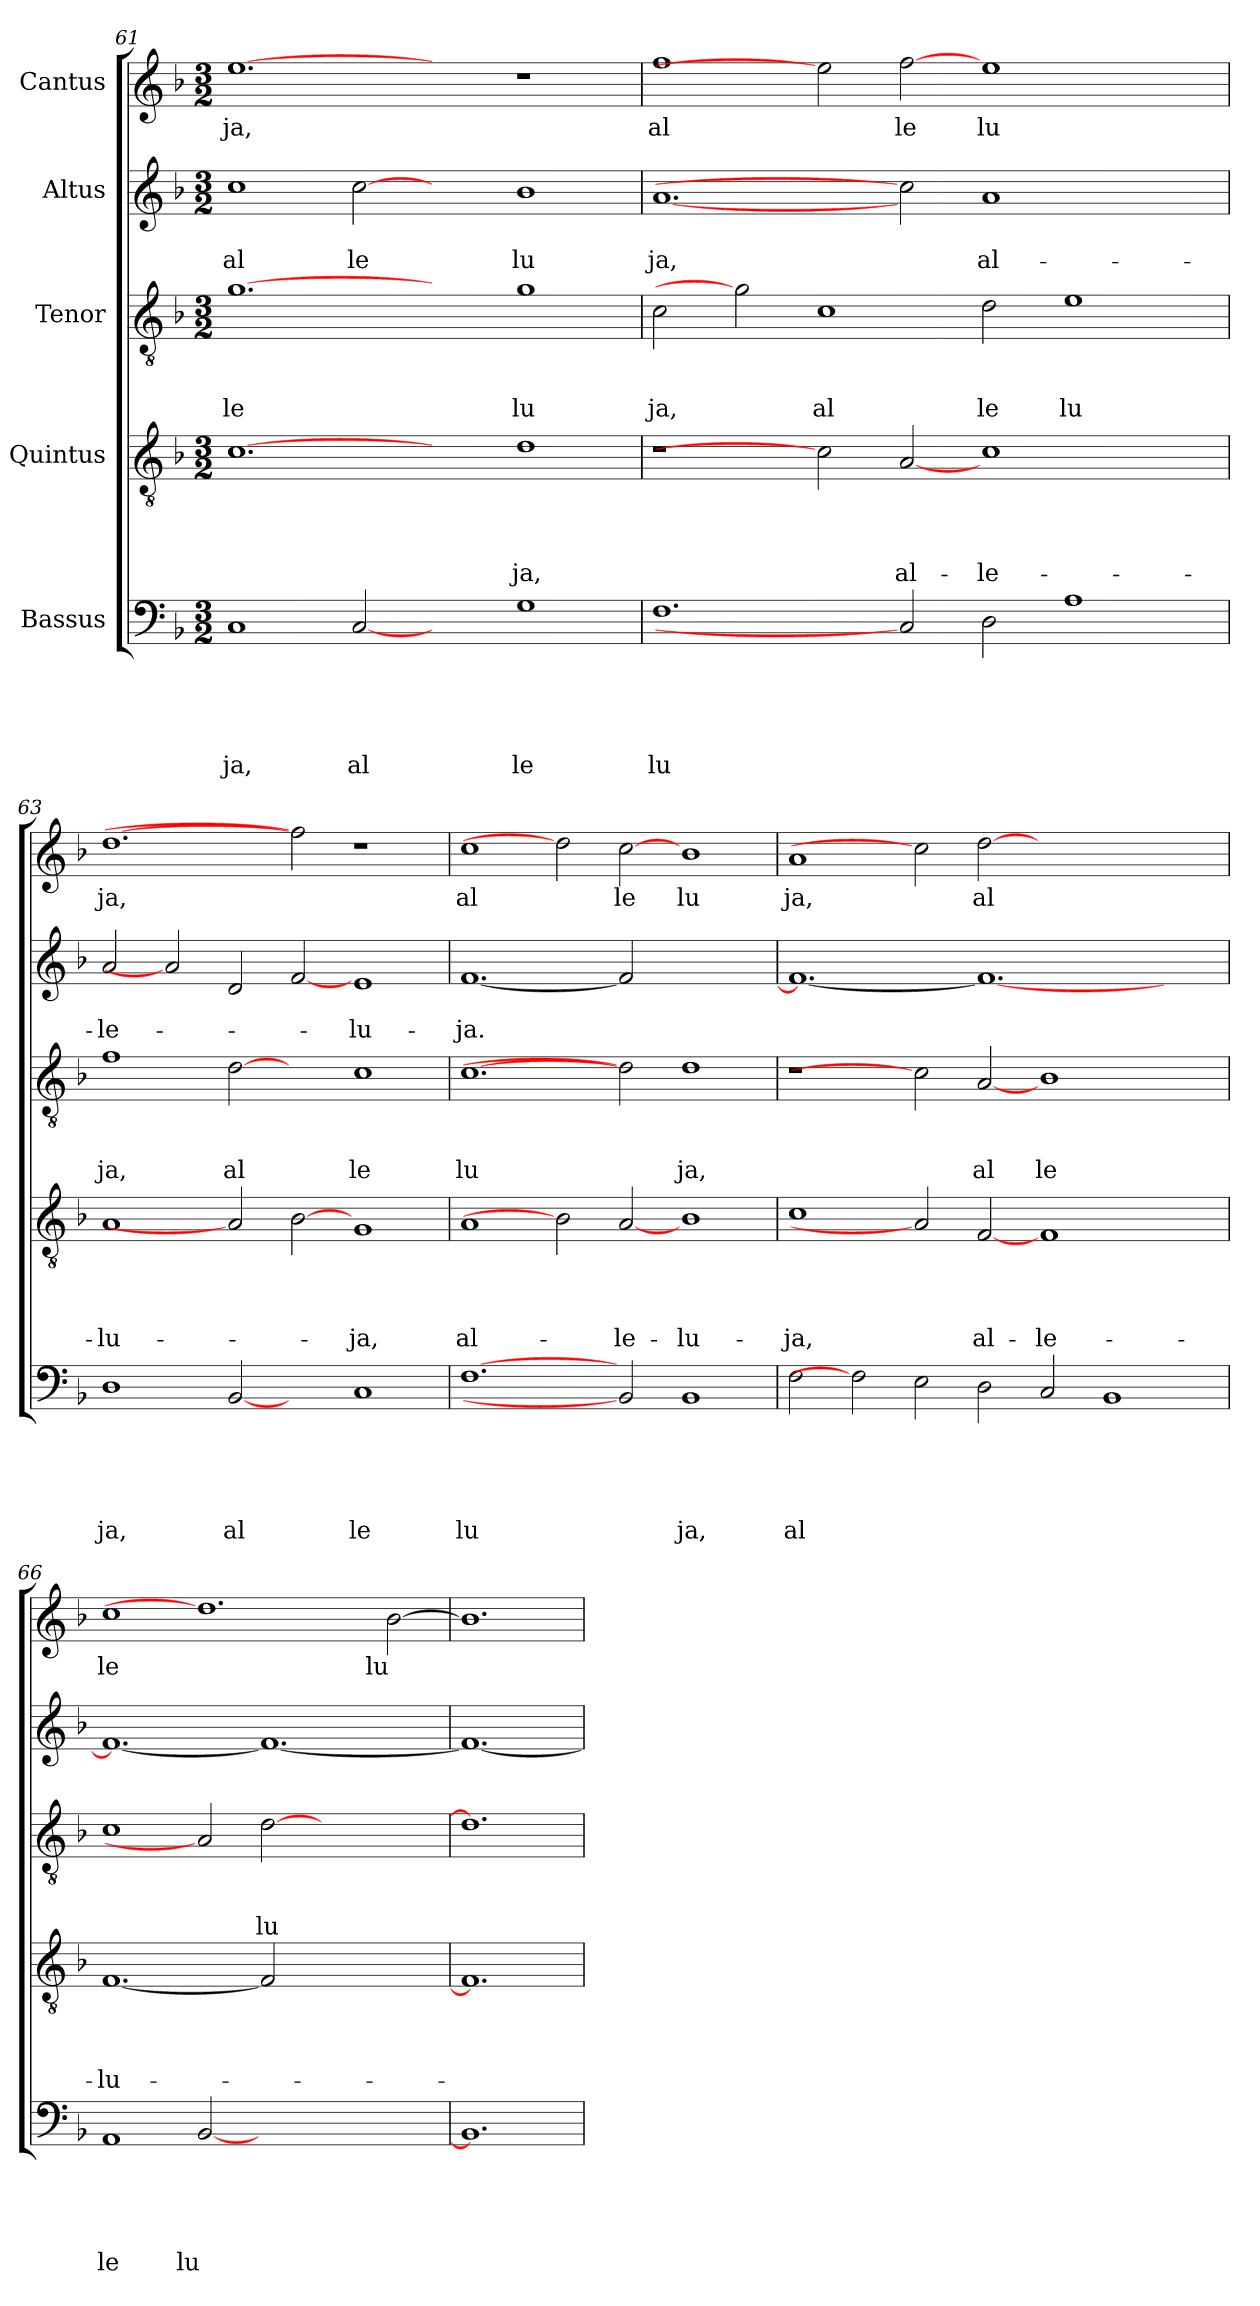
**kern	**text	**text	**text	**text	**text	**kern	**text	**text	**text	**text	**kern	**text	**text	**text	**kern	**text	**text	**kern	**text
*part5	*part5	*part5	*part5	*part5	*part5	*part4	*part4	*part4	*part4	*part4	*part3	*part3	*part3	*part3	*part2	*part2	*part2	*part1	*part1
*staff5	*staff5	*staff5	*staff5	*staff5	*staff5	*staff4	*staff4	*staff4	*staff4	*staff4	*staff3	*staff3	*staff3	*staff3	*staff2	*staff2	*staff2	*staff1	*staff1
*I"Bassus	*	*	*	*	*	*I"Quintus	*	*	*	*	*I"Tenor	*	*	*	*I"Altus	*	*	*I"Cantus	*
*clefF4	*	*	*	*	*	*clefGv2	*	*	*	*	*clefGv2	*	*	*	*clefG2	*	*	*clefG2	*
*k[b-]	*	*	*	*	*	*k[b-]	*	*	*	*	*k[b-]	*	*	*	*k[b-]	*	*	*k[b-]	*
*F:	*	*	*	*	*	*F:	*	*	*	*	*F:	*	*	*	*F:	*	*	*F:	*
*M3/2	*	*	*	*	*	*M3/2	*	*	*	*	*M3/2	*	*	*	*M3/2	*	*	*M3/2	*
=61	=61	=61	=61	=61	=61	=61	=61	=61	=61	=61	=61	=61	=61	=61	=61	=61	=61	=61	=61
!	!	!	!	!	!LO:LY:b	!	!	!	!	!	!	!	!	!LO:LY:b	!	!	!LO:LY:b	!	!LO:LY:b
1C	.	.	.	.	ja,	[1.c	.	.	.	.	[1.g	.	.	le	1cc	.	al	[1.ee	ja,
!	!	!	!	!	!LO:LY:b	!	!	!	!	!	!	!	!	!	!	!	!LO:LY:b	!	!
[2C	.	.	.	.	al	.	.	.	.	.	.	.	.	.	[2cc	.	le	.	.
2ryy	.	.	.	.	.	2ryy	.	.	.	.	2ryy	.	.	.	2ryy	.	.	2ryy	.
!	!	!	!	!	!LO:LY:b	!	!	!	!	!LO:LY:b	!	!	!	!LO:LY:b	!	!	!LO:LY:b	!	!
1G	.	.	.	.	le	1d	.	.	.	-ja,	1g	.	.	lu	1b-	.	lu	1r	.
!!LO:PB:g=z
=62	=62	=62	=62	=62	=62	=62	=62	=62	=62	=62	=62	=62	=62	=62	=62	=62	=62	=62	=62
!	!	!	!	!	!LO:LY:b	!	!	!	!	!	!	!	!	!LO:LY:b	!	!	!LO:LY:b	!	!LO:LY:b
1.F	.	.	.	.	lu	1r	.	.	.	.	2c\	.	.	ja,	[1.a	.	ja,	1ff	al
.	.	.	.	.	.	.	.	.	.	.	2g]	.	.	.	.	.	.	.	.
!	!	!	!	!	!	!	!	!	!	!	!	!	!	!LO:LY:b	!	!	!	!	!
.	.	.	.	.	.	2c]	.	.	.	.	1c	.	.	al	.	.	.	2ee]	.
!	!	!	!	!	!	!	!	!	!	!LO:LY:b	!	!	!	!	!	!	!	!	!LO:LY:b
2C]	.	.	.	.	.	[2A	.	.	.	al-	.	.	.	.	2cc]	.	.	[2ff	le
!	!	!	!	!	!	!	!	!	!	!LO:LY:b	!	!	!	!LO:LY:b	!	!	!LO:LY:b	!	!LO:LY:b
2D\	.	.	.	.	.	1c	.	.	.	-le-	2d\	.	.	le	1a	.	al-	1ee	lu
!	!	!	!	!	!	!	!	!	!	!	!	!	!	!LO:LY:b	!	!	!	!	!
1A	.	.	.	.	.	.	.	.	.	.	1e	.	.	lu	.	.	.	.	.
.	.	.	.	.	.	2ryy	.	.	.	.	.	.	.	.	2ryy	.	.	2ryy	.
=63	=63	=63	=63	=63	=63	=63	=63	=63	=63	=63	=63	=63	=63	=63	=63	=63	=63	=63	=63
!	!	!	!	!	!LO:LY:b	!	!	!	!	!LO:LY:b	!	!	!	!LO:LY:b	!	!	!LO:LY:b	!	!LO:LY:b
1D	.	.	.	.	ja,	1A	.	.	.	-lu-	1f	.	.	ja,	2a/	.	-le-	[1.dd	ja,
.	.	.	.	.	.	.	.	.	.	.	.	.	.	.	2a]	.	.	.	.
!	!	!	!	!	!LO:LY:b	!	!	!	!	!	!	!	!	!LO:LY:b	!	!	!	!	!
[2BB-	.	.	.	.	al	2A]	.	.	.	.	[2d	.	.	al	2d/	.	.	.	.
2ryy	.	.	.	.	.	[2B-	.	.	.	.	2ryy	.	.	.	[2f	.	.	2ff]	.
!	!	!	!	!	!LO:LY:b	!	!	!	!	!LO:LY:b	!	!	!	!LO:LY:b	!	!	!LO:LY:b	!	!
1C	.	.	.	.	le	1G	.	.	.	-ja,	1c	.	.	le	1e	.	-lu-	1r	.
=64	=64	=64	=64	=64	=64	=64	=64	=64	=64	=64	=64	=64	=64	=64	=64	=64	=64	=64	=64
!	!	!	!	!	!LO:LY:b	!	!	!	!	!LO:LY:b	!	!	!	!LO:LY:b	!	!	!LO:LY:b	!	!LO:LY:b
[1.F	.	.	.	.	lu	1A	.	.	.	al-	[1.c	.	.	lu	[<1.f	.	-ja.	1cc	al
.	.	.	.	.	.	2B-]	.	.	.	.	.	.	.	.	.	.	.	2dd]	.
!	!	!	!	!	!	!	!	!	!	!LO:LY:b	!	!	!	!	!	!	!	!	!LO:LY:b
2BB-]	.	.	.	.	.	[2A	.	.	.	-le-	2d]	.	.	.	2f]	.	.	[2cc	le
!	!	!	!	!	!LO:LY:b	!	!	!	!	!LO:LY:b	!	!	!	!LO:LY:b	!	!	!	!	!LO:LY:b
1BB-	.	.	.	.	ja,	1B-	.	.	.	-lu-	1d	.	.	ja,	1ryy	.	.	1b-	lu
=65	=65	=65	=65	=65	=65	=65	=65	=65	=65	=65	=65	=65	=65	=65	=65	=65	=65	=65	=65
!	!	!	!	!	!LO:LY:b	!	!	!	!	!LO:LY:b	!	!	!	!	!	!	!	!	!LO:LY:b
2F\	.	.	.	.	al	1c	.	.	.	-ja,	1r	.	.	.	1.f_	.	.	1a	ja,
2F]	.	.	.	.	.	.	.	.	.	.	.	.	.	.	.	.	.	.	.
2E\	.	.	.	.	.	2A]	.	.	.	.	2c]	.	.	.	.	.	.	2cc]	.
!	!	!	!	!	!	!	!	!	!	!LO:LY:b	!	!	!	!LO:LY:b	!	!	!	!	!LO:LY:b
2D\	.	.	.	.	.	[2F	.	.	.	al-	[2A	.	.	al	1.f_	.	.	[2dd	al
!	!	!	!	!	!	!	!	!	!	!LO:LY:b	!	!	!	!LO:LY:b	!	!	!	!	!
2C/	.	.	.	.	.	1F	.	.	.	-le-	1B-	.	.	le	.	.	.	1.ryy	.
1BB-	.	.	.	.	.	.	.	.	.	.	.	.	.	.	.	.	.	.	.
.	.	.	.	.	.	2ryy	.	.	.	.	2ryy	.	.	.	2ryy	.	.	.	.
=66	=66	=66	=66	=66	=66	=66	=66	=66	=66	=66	=66	=66	=66	=66	=66	=66	=66	=66	=66
!	!	!	!	!	!LO:LY:b	!	!	!	!	!LO:LY:b	!	!	!	!	!	!	!	!	!LO:LY:b
1AA	.	.	.	.	le	[1.F	.	.	.	-lu-	1c	.	.	.	1.f_	.	.	1cc	le
!	!	!	!	!	!LO:LY:b	!	!	!	!	!	!	!	!	!	!	!	!	!	!
[2BB-	.	.	.	.	lu	.	.	.	.	.	2A]	.	.	.	.	.	.	1.dd]	.
!	!	!	!	!	!	!	!	!	!	!	!	!	!	!LO:LY:b	!	!	!	!	!
1.ryy	.	.	.	.	.	2F]	.	.	.	.	[2d	.	.	lu	1.f_	.	.	.	.
.	.	.	.	.	.	1ryy	.	.	.	.	1ryy	.	.	.	.	.	.	.	.
!	!	!	!	!	!	!	!	!	!	!	!	!	!	!	!	!	!	!	!LO:LY:b
.	.	.	.	.	.	.	.	.	.	.	.	.	.	.	.	.	.	[2b-	lu
=67	=67	=67	=67	=67	=67	=67	=67	=67	=67	=67	=67	=67	=67	=67	=67	=67	=67	=67	=67
1.BB-]	.	.	.	.	.	1.F]	.	.	.	.	1.d]	.	.	.	1.f_	.	.	1.b-]	.
=	=	=	=	=	=	=	=	=	=	=	=	=	=	=	=	=	=	=	=
*-	*-	*-	*-	*-	*-	*-	*-	*-	*-	*-	*-	*-	*-	*-	*-	*-	*-	*-	*-
